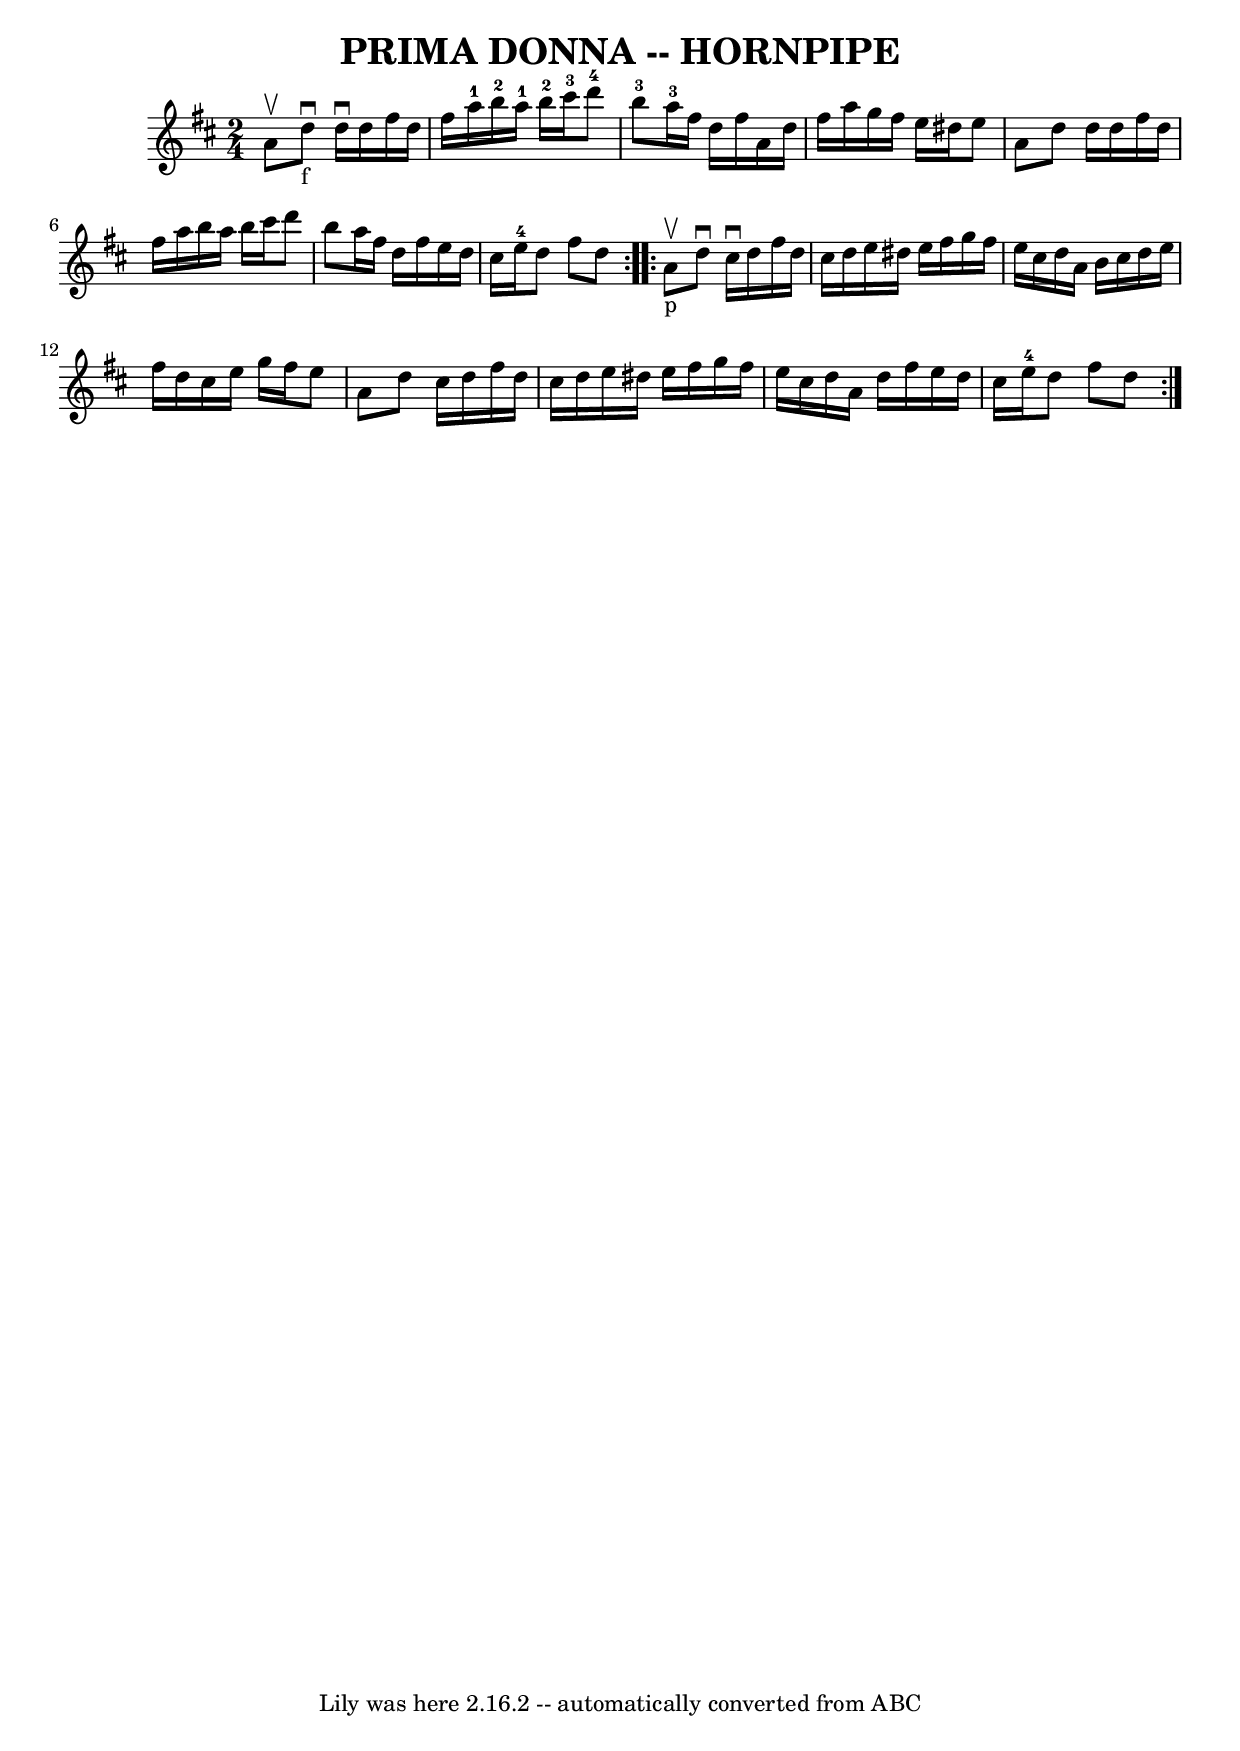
\version "2.7.40"
\include "Mammoth.ily"
\header {
	%% book = "Ryan's Mammoth Collection of Fiddle Tunes"
	crossRefNumber = "1"
	footnotes = ""
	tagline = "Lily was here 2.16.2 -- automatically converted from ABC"
	title = "PRIMA DONNA -- HORNPIPE"
}
voicedefault =  {


\repeat volta 2 {
\time 2/4 
\key d \major a'8^\upbow       |
 d''8_"f"^\downbow   
d''16^\downbow d''16 fis''16 d''16 fis''16 a''16-1   |
 
 b''16-2 a''16-1 b''16-2 cis'''16-3 d'''8-4 b''8 
-3   |
 a''16-3 fis''16 d''16 fis''16 a'16 d''16   
 fis''16 a''16    |
 g''16 fis''16 e''16 dis''16 e''8    
a'8    |
     |
 d''8 d''16 d''16 fis''16 d''16    
fis''16 a''16    |
 b''16 a''16 b''16 cis'''16 d'''8    
b''8    |
 a''16 fis''16 d''16 fis''16 e''16 d''16    
cis''16 e''16-4   |
 d''8 fis''8 d''8    }     
\repeat volta 2 { a'8_"p"^\upbow       |
 d''8^\downbow cis''16 
^\downbow d''16 fis''16 d''16 cis''16 d''16    |
 e''16   
 dis''16 e''16 fis''16 g''16 fis''16 e''16 cis''16    
|
 d''16 a'16 b'16 cis''16 d''16 e''16 fis''16    
d''16    |
 cis''16 e''16 g''16 fis''16 e''8 a'8    
|
     |
 d''8 cis''16 d''16 fis''16 d''16 cis''16 
 d''16    |
 e''16 dis''16 e''16 fis''16 g''16 fis''16 
 e''16 cis''16    |
 d''16 a'16 d''16 fis''16 e''16    
d''16 cis''16 e''16-4   |
 d''8 fis''8 d''8    }   
}

\score{
    <<

	\context Staff="default"
	{
	    \voicedefault 
	}

    >>
	\layout {
	}
	\midi {}
}
